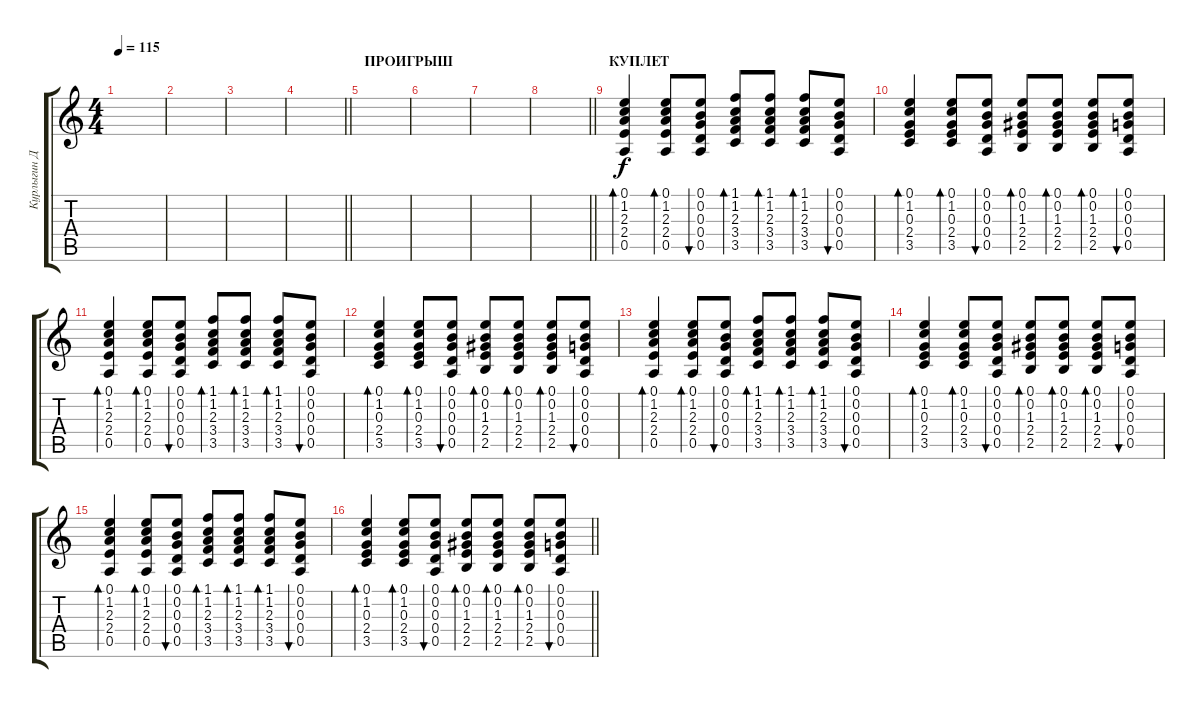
\track ("Курлыгин Дмитрий" "Курлыгин Д") {instrument acousticguitarsteel}
\staff {score tabs}
\tuning (E4 B3 G3 D3 A2 E2) {hide}
\ts (4 4)
\tempo 115
\clef g2
\ks c
|
|
|
\barLineRight lightlight
|
\section ("" "ПРОИГРЫШ")
|
|
|
\barLineRight lightlight
|
\section ("" "КУПЛЕТ")
(0.1 1.2 2.3 2.4 0.5).4{bd 60} (0.1 1.2 2.3 2.4 0.5).8{bd 60} (0.1 0.2 0.3 0.4 0.5).8{bu 60} (1.1 1.2 2.3 3.4 3.5).8{bd 60} (1.1 1.2 2.3 3.4 3.5).8{bd 60} (1.1 1.2 2.3 3.4 3.5).8{bd 60} (0.1 0.2 0.3 0.4 0.5).8{bu 60} |
(0.1 1.2 0.3 2.4 3.5).4{bd 60} (0.1 1.2 0.3 2.4 3.5).8{bd 60} (0.1 0.2 0.3 0.4 0.5).8{bu 60} (0.1 0.2 1.3 2.4 2.5).8{bd 60} (0.1 0.2 1.3 2.4 2.5).8{bd 60} (0.1 0.2 1.3 2.4 2.5).8{bd 60} (0.1 0.2 0.3 0.4 0.5).8{bu 60} |
(0.1 1.2 2.3 2.4 0.5).4{bd 60} (0.1 1.2 2.3 2.4 0.5).8{bd 60} (0.1 0.2 0.3 0.4 0.5).8{bu 60} (1.1 1.2 2.3 3.4 3.5).8{bd 60} (1.1 1.2 2.3 3.4 3.5).8{bd 60} (1.1 1.2 2.3 3.4 3.5).8{bd 60} (0.1 0.2 0.3 0.4 0.5).8{bu 60} |
(0.1 1.2 0.3 2.4 3.5).4{bd 60} (0.1 1.2 0.3 2.4 3.5).8{bd 60} (0.1 0.2 0.3 0.4 0.5).8{bu 60} (0.1 0.2 1.3 2.4 2.5).8{bd 60} (0.1 0.2 1.3 2.4 2.5).8{bd 60} (0.1 0.2 1.3 2.4 2.5).8{bd 60} (0.1 0.2 0.3 0.4 0.5).8{bu 60} |
(0.1 1.2 2.3 2.4 0.5).4{bd 60} (0.1 1.2 2.3 2.4 0.5).8{bd 60} (0.1 0.2 0.3 0.4 0.5).8{bu 60} (1.1 1.2 2.3 3.4 3.5).8{bd 60} (1.1 1.2 2.3 3.4 3.5).8{bd 60} (1.1 1.2 2.3 3.4 3.5).8{bd 60} (0.1 0.2 0.3 0.4 0.5).8{bu 60} |
(0.1 1.2 0.3 2.4 3.5).4{bd 60} (0.1 1.2 0.3 2.4 3.5).8{bd 60} (0.1 0.2 0.3 0.4 0.5).8{bu 60} (0.1 0.2 1.3 2.4 2.5).8{bd 60} (0.1 0.2 1.3 2.4 2.5).8{bd 60} (0.1 0.2 1.3 2.4 2.5).8{bd 60} (0.1 0.2 0.3 0.4 0.5).8{bu 60} |
(0.1 1.2 2.3 2.4 0.5).4{bd 60} (0.1 1.2 2.3 2.4 0.5).8{bd 60} (0.1 0.2 0.3 0.4 0.5).8{bu 60} (1.1 1.2 2.3 3.4 3.5).8{bd 60} (1.1 1.2 2.3 3.4 3.5).8{bd 60} (1.1 1.2 2.3 3.4 3.5).8{bd 60} (0.1 0.2 0.3 0.4 0.5).8{bu 60} |
\barLineRight lightlight
(0.1 1.2 0.3 2.4 3.5).4{bd 60} (0.1 1.2 0.3 2.4 3.5).8{bd 60} (0.1 0.2 0.3 0.4 0.5).8{bu 60} (0.1 0.2 1.3 2.4 2.5).8{bd 60} (0.1 0.2 1.3 2.4 2.5).8{bd 60} (0.1 0.2 1.3 2.4 2.5).8{bd 60} (0.1 0.2 0.3 0.4 0.5).8{bu 60}
